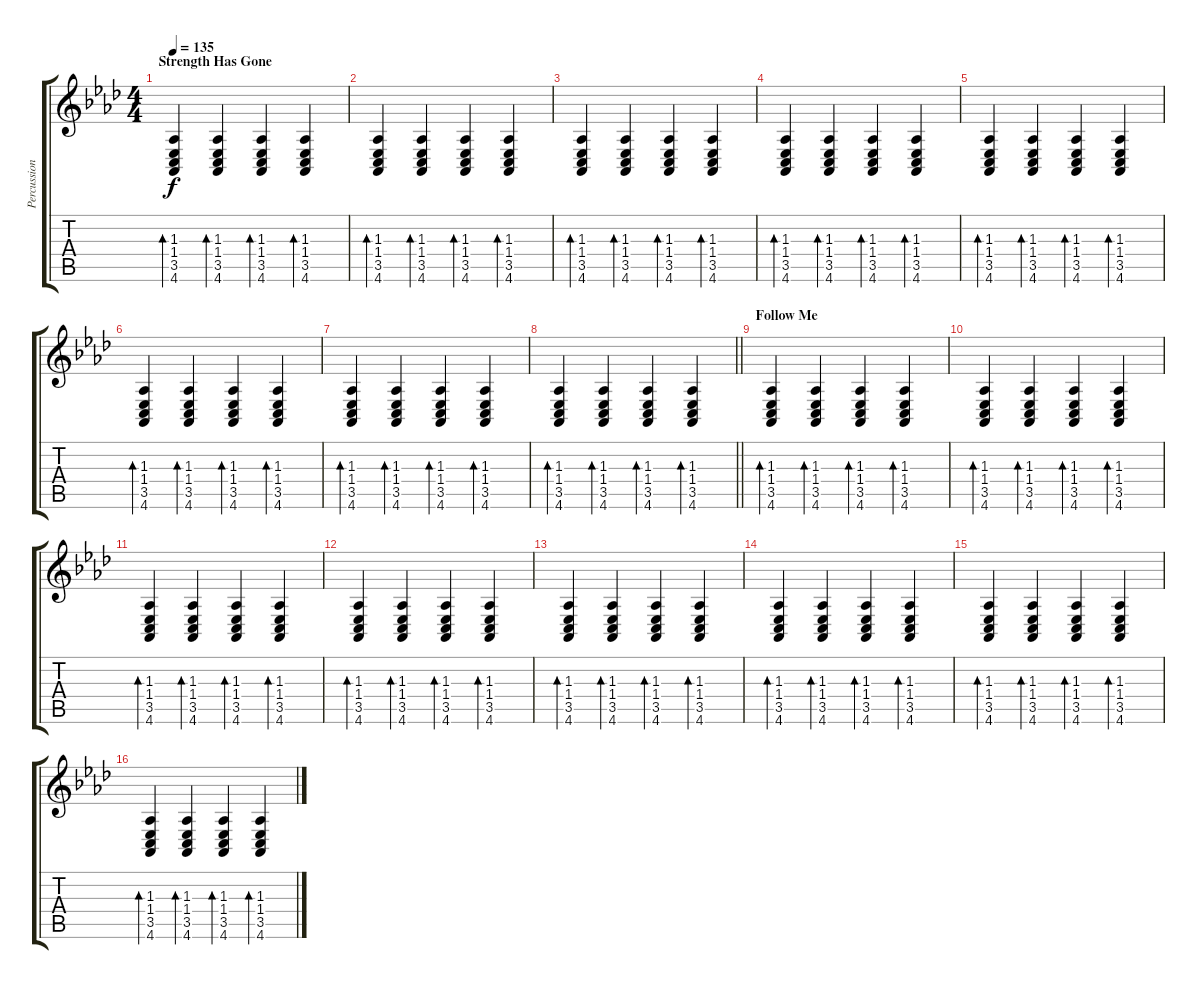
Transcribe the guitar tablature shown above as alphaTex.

\track ("Percussion" "Percussion") {instrument woodblock}
\staff {score tabs}
\tuning (E4 B3 G3 D3 A2 E2) {hide}
\ts (4 4)
\section ("" "Strength Has Gone")
\tempo 135
\clef g2
\ks ab
(1.3 1.4 3.5 4.6).4{bd 240 dy f} (1.3 1.4 3.5 4.6).4{bd 240} (1.3 1.4 3.5 4.6).4{bd 240} (1.3 1.4 3.5 4.6).4{bd 240} |
(1.3 1.4 3.5 4.6).4{bd 240} (1.3 1.4 3.5 4.6).4{bd 240} (1.3 1.4 3.5 4.6).4{bd 240} (1.3 1.4 3.5 4.6).4{bd 240} |
(1.3 1.4 3.5 4.6).4{bd 240} (1.3 1.4 3.5 4.6).4{bd 240} (1.3 1.4 3.5 4.6).4{bd 240} (1.3 1.4 3.5 4.6).4{bd 240} |
(1.3 1.4 3.5 4.6).4{bd 240} (1.3 1.4 3.5 4.6).4{bd 240} (1.3 1.4 3.5 4.6).4{bd 240} (1.3 1.4 3.5 4.6).4{bd 240} |
(1.3 1.4 3.5 4.6).4{bd 240} (1.3 1.4 3.5 4.6).4{bd 240} (1.3 1.4 3.5 4.6).4{bd 240} (1.3 1.4 3.5 4.6).4{bd 240} |
(1.3 1.4 3.5 4.6).4{bd 240} (1.3 1.4 3.5 4.6).4{bd 240} (1.3 1.4 3.5 4.6).4{bd 240} (1.3 1.4 3.5 4.6).4{bd 240} |
(1.3 1.4 3.5 4.6).4{bd 240} (1.3 1.4 3.5 4.6).4{bd 240} (1.3 1.4 3.5 4.6).4{bd 240} (1.3 1.4 3.5 4.6).4{bd 240} |
\barLineRight lightlight
(1.3 1.4 3.5 4.6).4{bd 240} (1.3 1.4 3.5 4.6).4{bd 240} (1.3 1.4 3.5 4.6).4{bd 240} (1.3 1.4 3.5 4.6).4{bd 240} |
\section ("" "Follow Me")
(1.3 1.4 3.5 4.6).4{bd 240} (1.3 1.4 3.5 4.6).4{bd 240} (1.3 1.4 3.5 4.6).4{bd 240} (1.3 1.4 3.5 4.6).4{bd 240} |
(1.3 1.4 3.5 4.6).4{bd 240} (1.3 1.4 3.5 4.6).4{bd 240} (1.3 1.4 3.5 4.6).4{bd 240} (1.3 1.4 3.5 4.6).4{bd 240} |
(1.3 1.4 3.5 4.6).4{bd 240} (1.3 1.4 3.5 4.6).4{bd 240} (1.3 1.4 3.5 4.6).4{bd 240} (1.3 1.4 3.5 4.6).4{bd 240} |
(1.3 1.4 3.5 4.6).4{bd 240} (1.3 1.4 3.5 4.6).4{bd 240} (1.3 1.4 3.5 4.6).4{bd 240} (1.3 1.4 3.5 4.6).4{bd 240} |
(1.3 1.4 3.5 4.6).4{bd 240} (1.3 1.4 3.5 4.6).4{bd 240} (1.3 1.4 3.5 4.6).4{bd 240} (1.3 1.4 3.5 4.6).4{bd 240} |
(1.3 1.4 3.5 4.6).4{bd 240} (1.3 1.4 3.5 4.6).4{bd 240} (1.3 1.4 3.5 4.6).4{bd 240} (1.3 1.4 3.5 4.6).4{bd 240} |
(1.3 1.4 3.5 4.6).4{bd 240} (1.3 1.4 3.5 4.6).4{bd 240} (1.3 1.4 3.5 4.6).4{bd 240} (1.3 1.4 3.5 4.6).4{bd 240} |
(1.3 1.4 3.5 4.6).4{bd 240} (1.3 1.4 3.5 4.6).4{bd 240} (1.3 1.4 3.5 4.6).4{bd 240} (1.3 1.4 3.5 4.6).4{bd 240}
